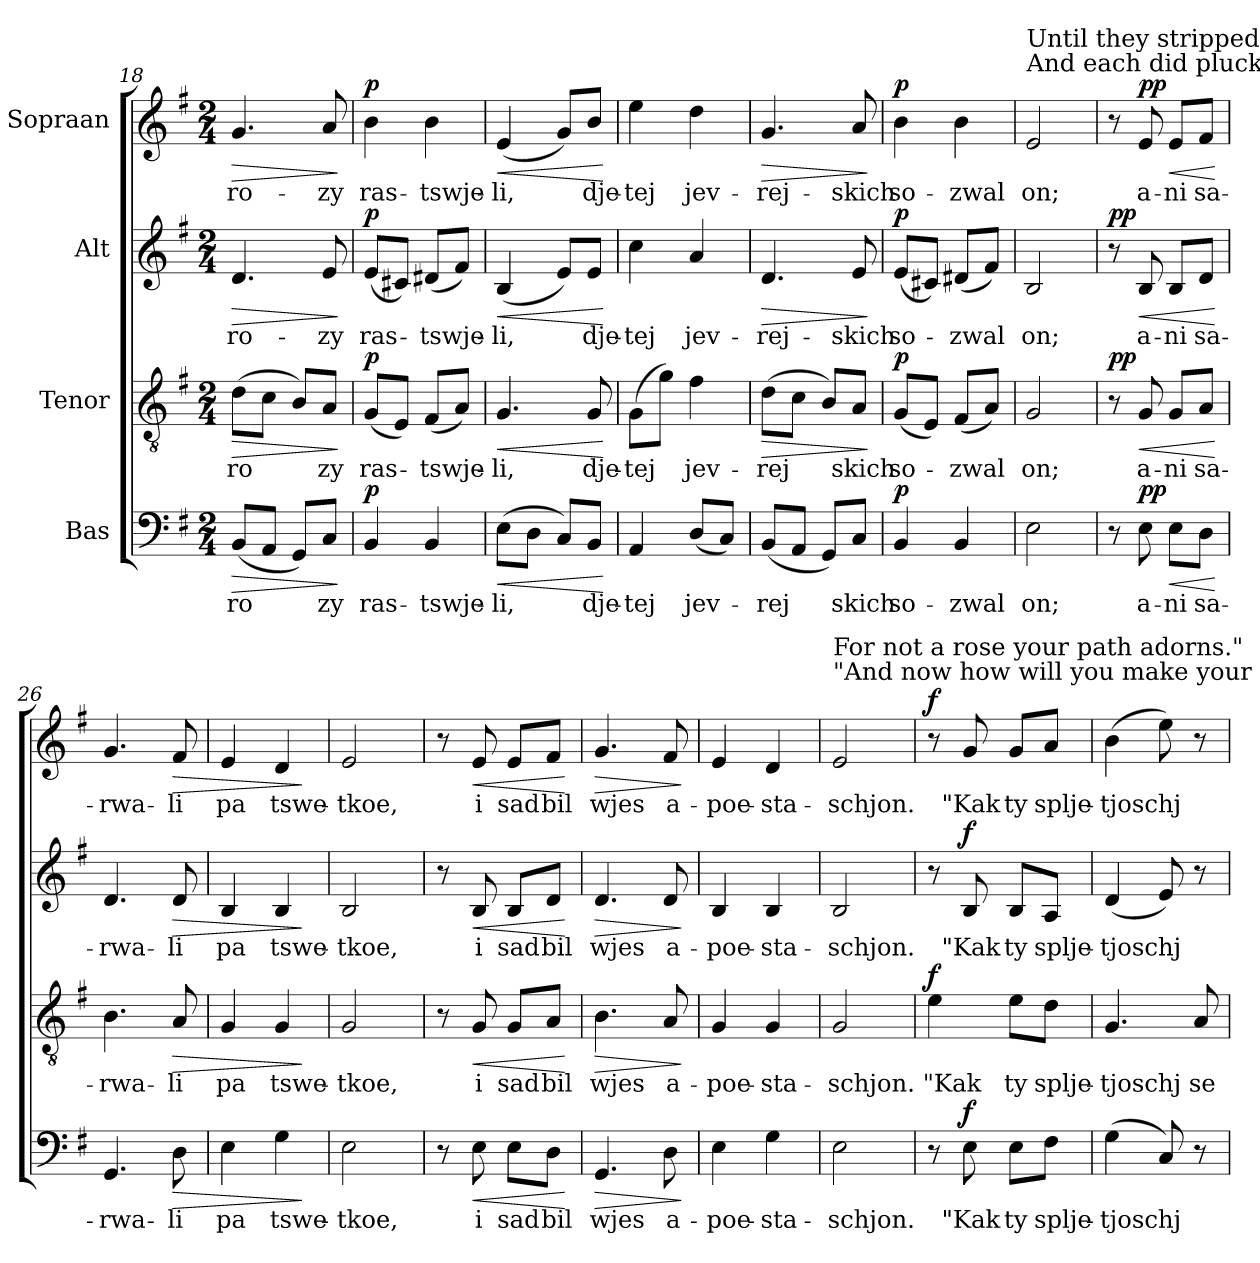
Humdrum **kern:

**kern	**text	**dynam	**kern	**text	**dynam	**kern	**text	**dynam	**kern	**text	**dynam
*part4	*part4	*part4	*part3	*part3	*part3	*part2	*part2	*part2	*part1	*part1	*part1
*staff4	*staff4	*staff4	*staff3	*staff3	*staff3	*staff2	*staff2	*staff2	*staff1	*staff1	*staff1
*I"Bas	*	*	*I"Tenor	*	*	*I"Alt	*	*	*I"Sopraan	*	*
*clefF4	*	*	*clefGv2	*	*	*clefG2	*	*	*clefG2	*	*
*k[f#]	*	*	*k[f#]	*	*	*k[f#]	*	*	*k[f#]	*	*
*e:	*	*	*e:	*	*	*e:	*	*	*e:	*	*
*M2/4	*	*	*M2/4	*	*	*M2/4	*	*	*M2/4	*	*
=18	=18	=18	=18	=18	=18	=18	=18	=18	=18	=18	=18
!	!	!LO:HP:b	!	!	!LO:HP:b	!	!	!LO:HP:b	!	!	!LO:HP:b
(8BB/L	ro	>	(8d\L	ro	>	4.d/	-ro-	>	4.g/	-ro-	>
8AA/J	.	.	8c\J	.	.	.	.	.	.	.	.
8GG/L)	.	.	8B/L)	.	.	.	.	.	.	.	.
8C/J	zy	.	8A/J	zy	.	8e/	zy	.	8a/	zy	.
.	.	]	.	.	]	.	.	]	.	.	]
=19	=19	=19	=19	=19	=19	=19	=19	=19	=19	=19	=19
!	!	!LO:DY:b	!	!	!LO:DY:b	!	!	!LO:DY:b	!	!	!LO:DY:b
4BB/	-ras-	p	(8G/L	-ras-	p	(8e/L	-ras-	p	4b\	-ras-	p
.	.	.	8E/J)	.	.	8c#X/J)	.	.	.	.	.
4BB/	-tswje-	.	(8F#/L	-tswje-	.	(8d#X/L	-tswje-	.	4b\	-tswje-	.
.	.	.	8A/J)	.	.	8f#/J)	.	.	.	.	.
!!LO:LB:g=z
=20	=20	=20	=20	=20	=20	=20	=20	=20	=20	=20	=20
!	!	!LO:HP:b	!	!	!LO:HP:b	!	!	!LO:HP:b	!	!	!LO:HP:b
(8E\L	li,	<	4.G/	li,	<	(>4B/	li,	<	(>4e/	li,	<
8D\J	.	.	.	.	.	.	.	.	.	.	.
8C/L)	.	.	.	.	.	8e/L)	.	.	8g/L)	.	.
8BB/J	-dje-	.	8G/	-dje-	.	8e/J	-dje-	.	8b/J	-dje-	.
.	.	[	.	.	[	.	.	[	.	.	[
=21	=21	=21	=21	=21	=21	=21	=21	=21	=21	=21	=21
4AA/	tej	.	(8G\L	tej	.	4cc\	tej	.	4ee\	tej	.
.	.	.	8g\J)	.	.	.	.	.	.	.	.
(8D/L	-jev-	.	4f#\	-jev-	.	4a/	-jev-	.	4dd\	-jev-	.
8C/J)	.	.	.	.	.	.	.	.	.	.	.
=22	=22	=22	=22	=22	=22	=22	=22	=22	=22	=22	=22
!	!	!	!	!	!LO:HP:b	!	!	!LO:HP:b	!	!	!LO:HP:b
(8BB/L	rej	.	(8d\L	rej	>	4.d/	-rej-	>	4.g/	-rej-	>
8AA/J	.	.	8c\J	.	.	.	.	.	.	.	.
8GG/L)	.	.	8B/L)	.	.	.	.	.	.	.	.
8C/J	skich	.	8A/J	skich	.	8e/	skich	.	8a/	skich	.
.	.	.	.	.	]	.	.	]	.	.	]
=23	=23	=23	=23	=23	=23	=23	=23	=23	=23	=23	=23
!	!	!LO:DY:b	!	!	!LO:DY:b	!	!	!LO:DY:b	!	!	!LO:DY:b
4BB/	-so-	p	(8G/L	-so-	p	(8e/L	-so-	p	4b\	-so-	p
.	.	.	8E/J)	.	.	8c#X/J)	.	.	.	.	.
4BB/	zwal	.	(8F#/L	zwal	.	(8d#X/L	zwal	.	4b\	zwal	.
.	.	.	8A/J)	.	.	8f#/J)	.	.	.	.	.
=24	=24	=24	=24	=24	=24	=24	=24	=24	=24	=24	=24
!	!	!	!	!	!	!	!	!	!LO:TX:a:t=And each did pluck himself a rose,	!	!
!	!	!	!	!	!	!	!	!	!LO:TX:a:t=Until they stripped the garden bare.	!	!
2E\	on;	.	2G/	on;	.	2B/	on;	.	2e/	on;	.
=25	=25	=25	=25	=25	=25	=25	=25	=25	=25	=25	=25
!	!	!	!	!	!LO:DY:b	!	!	!LO:DY:b	!	!	!
8r	.	.	8r	.	pp	8r	.	pp	8r	.	.
!	!	!LO:HP:b	!	!	!LO:HP:b	!	!	!LO:HP:b	!	!	!LO:HP:b
!	!	!LO:DY:n=1:b	!	!	!	!	!	!	!	!	!LO:DY:n=1:b
8E\	-a-	< pp	8G/	-a-	<	8B/	-a-	<	8e/	-a-	< pp
8E\L	ni	.	8G/L	ni	.	8B/L	ni	.	8e/L	ni	.
8D\J	-sa-	.	8A/J	-sa-	.	8d/J	-sa-	.	8f#/J	-sa-	.
.	.	[	.	.	[	.	.	[	.	.	[
=26	=26	=26	=26	=26	=26	=26	=26	=26	=26	=26	=26
4.GG/	-rwa-	.	4.B\	-rwa-	.	4.d/	-rwa-	.	4.g/	-rwa-	.
!	!	!LO:HP:b	!	!	!LO:HP:b	!	!	!LO:HP:b	!	!	!LO:HP:b
8D\	li	>	8A/	li	>	8d/	li	>	8f#/	li	>
!!LO:PB:g=z
=27	=27	=27	=27	=27	=27	=27	=27	=27	=27	=27	=27
4E\	pa	.	4G/	pa	.	4B/	pa	.	4e/	pa	.
4G\	-tswe-	.	4G/	-tswe-	.	4B/	-tswe-	.	4d/	-tswe-	.
.	.	]	.	.	]	.	.	]	.	.	]
=28	=28	=28	=28	=28	=28	=28	=28	=28	=28	=28	=28
2E\	tkoe,	.	2G/	tkoe,	.	2B/	tkoe,	.	2e/	tkoe,	.
=29	=29	=29	=29	=29	=29	=29	=29	=29	=29	=29	=29
8r	.	.	8r	.	.	8r	.	.	8r	.	.
!	!	!LO:HP:b	!	!	!LO:HP:b	!	!	!LO:HP:b	!	!	!LO:HP:b
8E\	i	<	8G/	i	<	8B/	i	<	8e/	i	<
8E\L	sad	.	8G/L	sad	.	8B/L	sad	.	8e/L	sad	.
8D\J	bil	.	8A/J	bil	.	8d/J	bil	.	8f#/J	bil	.
.	.	[	.	.	[	.	.	[	.	.	[
=30	=30	=30	=30	=30	=30	=30	=30	=30	=30	=30	=30
!	!	!LO:HP:b	!	!	!LO:HP:b	!	!	!LO:HP:b	!	!	!LO:HP:b
4.GG/	wjes	>	4.B\	wjes	>	4.d/	wjes	>	4.g/	wjes	>
8D\	-a-	.	8A/	-a-	.	8d/	-a-	.	8f#/	-a-	.
.	.	]	.	.	]	.	.	]	.	.	]
=31	=31	=31	=31	=31	=31	=31	=31	=31	=31	=31	=31
4E\	-poe-	.	4G/	-poe-	.	4B/	-poe-	.	4e/	-poe-	.
4G\	-sta-	.	4G/	-sta-	.	4B/	-sta-	.	4d/	-sta-	.
=32	=32	=32	=32	=32	=32	=32	=32	=32	=32	=32	=32
!	!	!	!	!	!	!	!	!	!LO:TX:a:t="And now how will you make your garland?	!	!
!	!	!	!	!	!	!	!	!	!LO:TX:a:t=For not a rose your path adorns."	!	!
2E\	schjon.	.	2G/	schjon.	.	2B/	schjon.	.	2e/	schjon.	.
=33	=33	=33	=33	=33	=33	=33	=33	=33	=33	=33	=33
!	!	!	!	!	!LO:DY:b	!	!	!	!	!	!LO:DY:b
8r	.	.	4e\	"Kak	f	8r	.	.	8r	.	f
!	!	!LO:DY:b	!	!	!	!	!	!LO:DY:b	!	!	!
8E\	"Kak	f	.	.	.	8B/	"Kak	f	8g/	"Kak	.
8E\L	ty	.	8e\L	ty	.	8B/L	ty	.	8g/L	ty	.
8F#\J	-splje-	.	8d\J	-splje-	.	8A/J	-splje-	.	8a/J	-splje-	.
!!LO:LB:g=z
=34	=34	=34	=34	=34	=34	=34	=34	=34	=34	=34	=34
(4G\	tjoschj	.	4.G/	tjoschj	.	(4d/	tjoschj	.	(4b\	tjoschj	.
8C/)	.	.	.	.	.	8e/)	.	.	8ee\)	.	.
8r	.	.	8A/	se	.	8r	.	.	8r	.	.
=	=	=	=	=	=	=	=	=	=	=	=
*-	*-	*-	*-	*-	*-	*-	*-	*-	*-	*-	*-
